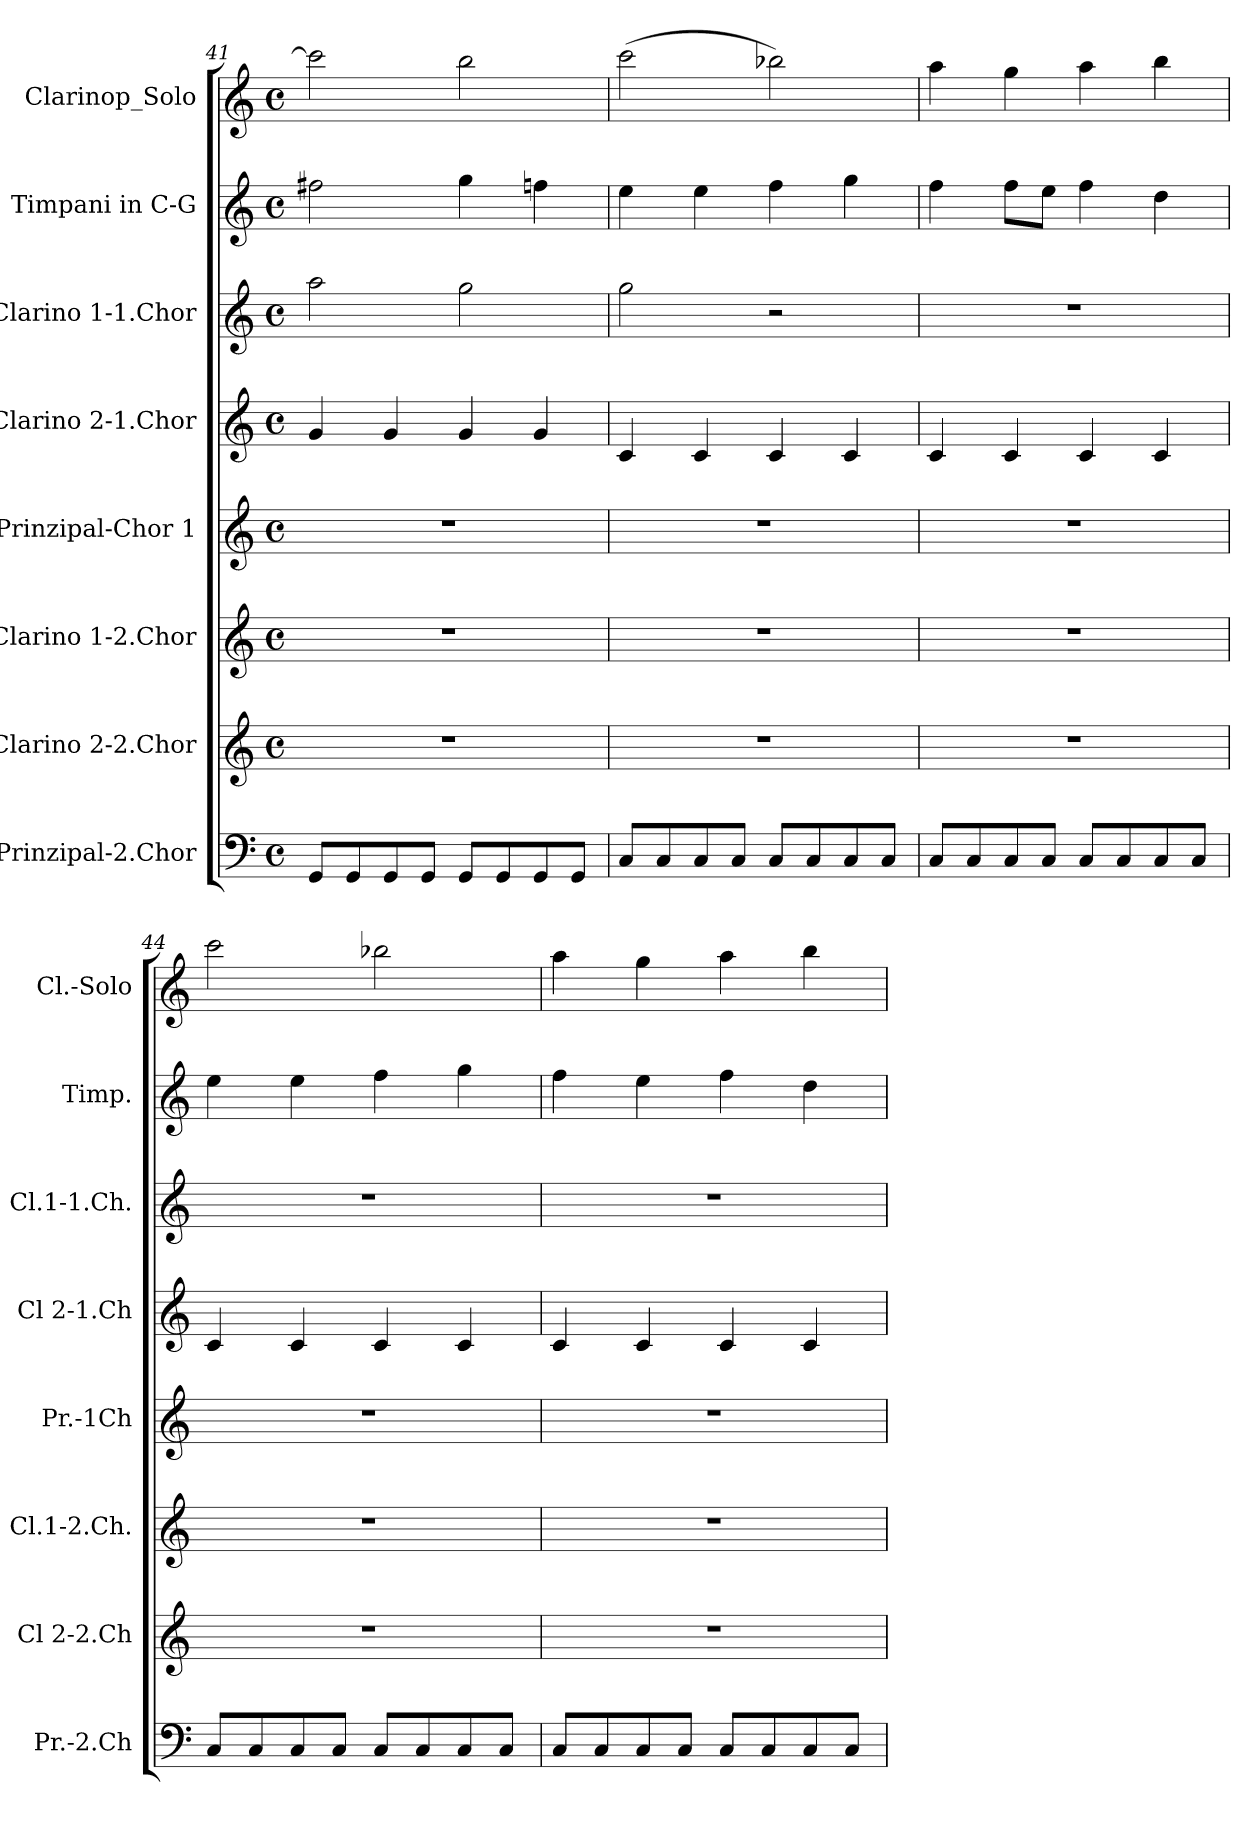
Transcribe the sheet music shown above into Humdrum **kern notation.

**kern	**kern	**kern	**kern	**kern	**kern	**kern	**kern
*part8	*part7	*part6	*part5	*part4	*part3	*part2	*part1
*staff8	*staff7	*staff6	*staff5	*staff4	*staff3	*staff2	*staff1
*I"Prinzipal-2.Chor	*I"Clarino 2-2.Chor	*I"Clarino 1-2.Chor	*I"Prinzipal-Chor 1	*I"Clarino 2-1.Chor	*I"Clarino 1-1.Chor	*I"Timpani in C-G	*I"Clarinop_Solo
*I'Pr.-2.Ch	*I'Cl 2-2.Ch	*I'Cl.1-2.Ch.	*I'Pr.-1Ch	*I'Cl 2-1.Ch	*I'Cl.1-1.Ch.	*I'Timp.	*I'Cl.-Solo
*clefF4	*clefG2	*clefG2	*clefG2	*clefG2	*clefG2	*clefG2	*clefG2
*	*	*ITrd1c2	*ITrd1c2	*	*ITrd1c2	*ITrd1c2	*
*k[]	*k[]	*k[b-e-]	*k[b-e-]	*k[]	*k[b-e-]	*k[b-e-]	*k[]
*C:	*C:	*B-:	*B-:	*C:	*B-:	*B-:	*C:
*M4/4	*M4/4	*M4/4	*M4/4	*M4/4	*M4/4	*M4/4	*M4/4
*met(c)	*met(c)	*met(c)	*met(c)	*met(c)	*met(c)	*met(c)	*met(c)
=41	=41	=41	=41	=41	=41	=41	=41
8GGL	1r	1r	1r	4g	2gg	2ee	2ccc]
8GG	.	.	.	.	.	.	.
8GG	.	.	.	4g	.	.	.
8GGJ	.	.	.	.	.	.	.
8GGL	.	.	.	4g	2ff	4ff	2bb
8GG	.	.	.	.	.	.	.
8GG	.	.	.	4g	.	4ee-X	.
8GGJ	.	.	.	.	.	.	.
=42	=42	=42	=42	=42	=42	=42	=42
8CL	1r	1r	1r	4c	2ff	4dd	(>2ccc
8C	.	.	.	.	.	.	.
8C	.	.	.	4c	.	4dd	.
8CJ	.	.	.	.	.	.	.
8CL	.	.	.	4c	2r	4ee-	2bb-)
8C	.	.	.	.	.	.	.
8C	.	.	.	4c	.	4ff	.
8CJ	.	.	.	.	.	.	.
=43	=43	=43	=43	=43	=43	=43	=43
8CL	1r	1r	1r	4c	1r	4ee-	4aa
8C	.	.	.	.	.	.	.
8C	.	.	.	4c	.	8ee-L	4gg
8CJ	.	.	.	.	.	8ddJ	.
8CL	.	.	.	4c	.	4ee-	4aa
8C	.	.	.	.	.	.	.
8C	.	.	.	4c	.	4cc	4bb
8CJ	.	.	.	.	.	.	.
!!LO:LB:g=z
=44	=44	=44	=44	=44	=44	=44	=44
8CL	1r	1r	1r	4c	1r	4dd	2ccc
8C	.	.	.	.	.	.	.
8C	.	.	.	4c	.	4dd	.
8CJ	.	.	.	.	.	.	.
8CL	.	.	.	4c	.	4ee-	2bb-
8C	.	.	.	.	.	.	.
8C	.	.	.	4c	.	4ff	.
8CJ	.	.	.	.	.	.	.
=45	=45	=45	=45	=45	=45	=45	=45
8CL	1r	1r	1r	4c	1r	4ee-	4aa
8C	.	.	.	.	.	.	.
8C	.	.	.	4c	.	4dd	4gg
8CJ	.	.	.	.	.	.	.
8CL	.	.	.	4c	.	4ee-	4aa
8C	.	.	.	.	.	.	.
8C	.	.	.	4c	.	4cc	4bb
8CJ	.	.	.	.	.	.	.
=	=	=	=	=	=	=	=
*-	*-	*-	*-	*-	*-	*-	*-
